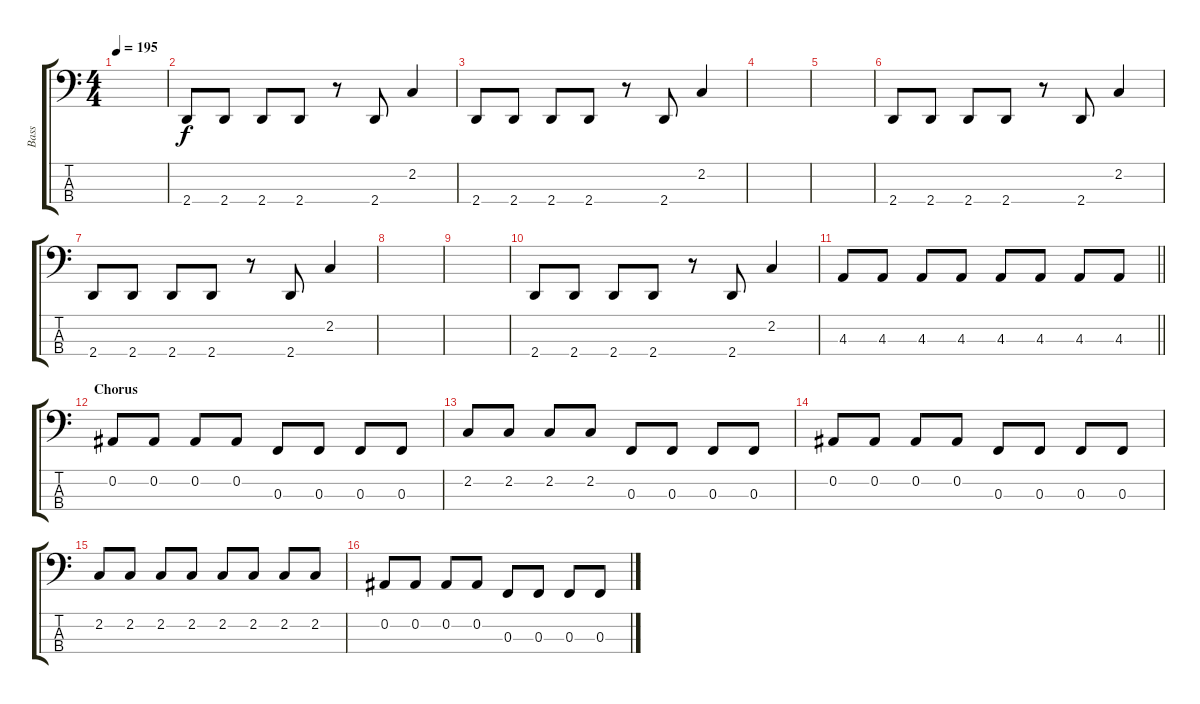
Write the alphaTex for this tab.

\track ("Bass" "Bass") {instrument electricbasspick}
\staff {score tabs}
\tuning (Eb2 Bb1 F1 C1) {hide}
\ts (4 4)
\tempo 195
\clef f4
\ks c
|
2.4.8 2.4.8 2.4.8 2.4.8 r.8 2.4.8 2.2.4 |
2.4.8 2.4.8 2.4.8 2.4.8 r.8 2.4.8 2.2.4 |
|
|
2.4.8 2.4.8 2.4.8 2.4.8 r.8 2.4.8 2.2.4 |
2.4.8 2.4.8 2.4.8 2.4.8 r.8 2.4.8 2.2.4 |
|
|
2.4.8 2.4.8 2.4.8 2.4.8 r.8 2.4.8 2.2.4 |
\barLineRight lightlight
4.3.8 4.3.8 4.3.8 4.3.8 4.3.8 4.3.8 4.3.8 4.3.8 |
\section ("" "Chorus")
0.2.8 0.2.8 0.2.8 0.2.8 0.3.8 0.3.8 0.3.8 0.3.8 |
2.2.8 2.2.8 2.2.8 2.2.8 0.3.8 0.3.8 0.3.8 0.3.8 |
0.2.8 0.2.8 0.2.8 0.2.8 0.3.8 0.3.8 0.3.8 0.3.8 |
2.2.8 2.2.8 2.2.8 2.2.8 2.2.8 2.2.8 2.2.8 2.2.8 |
0.2.8 0.2.8 0.2.8 0.2.8 0.3.8 0.3.8 0.3.8 0.3.8
